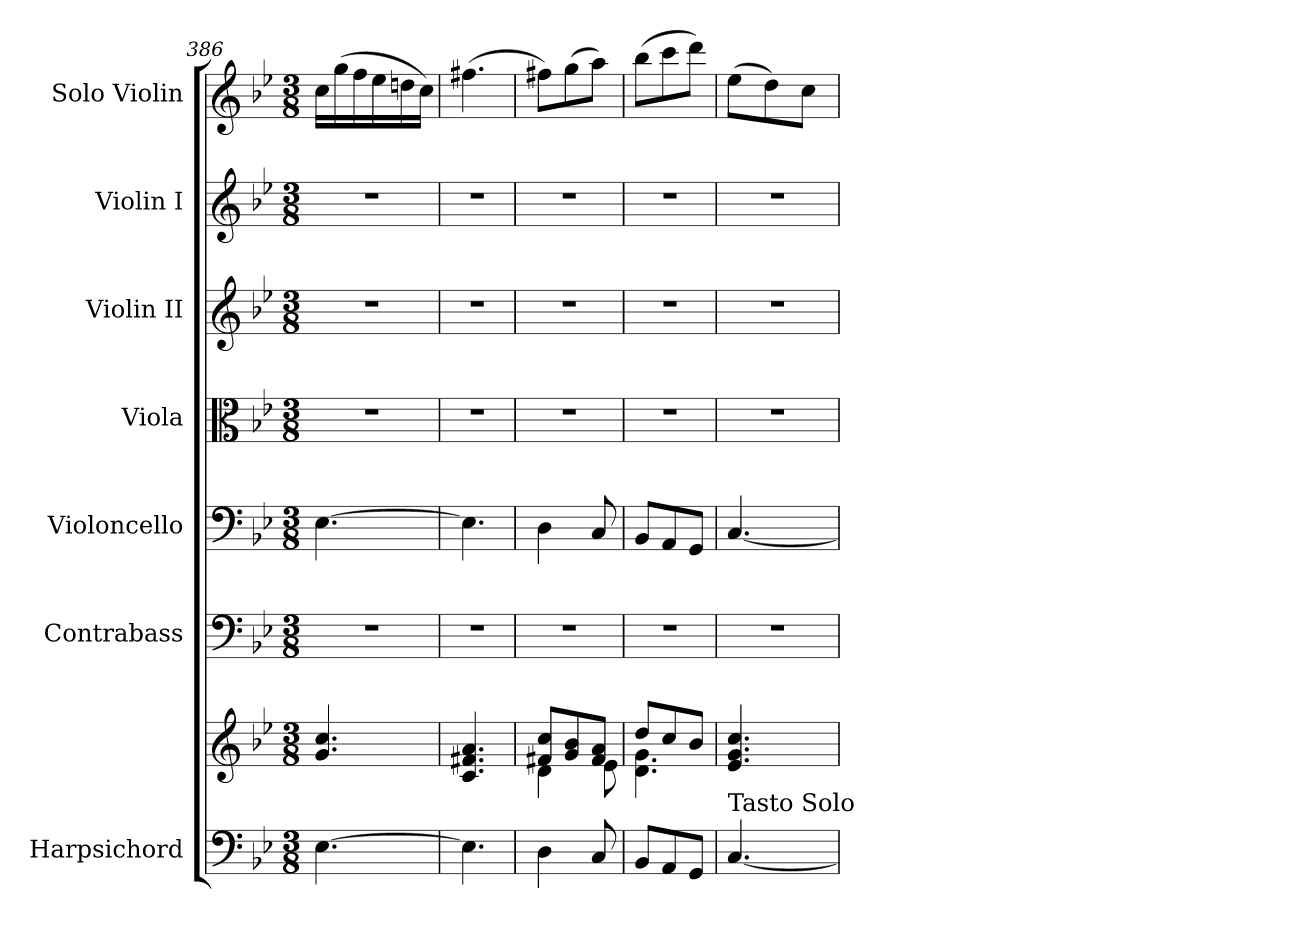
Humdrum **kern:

**kern	**kern	**kern	**kern	**kern	**kern	**kern	**kern
*part7	*part7	*part6	*part5	*part4	*part3	*part2	*part1
*staff8	*staff7	*staff6	*staff5	*staff4	*staff3	*staff2	*staff1
*I"Harpsichord	*	*I"Contrabass	*I"Violoncello	*I"Viola	*I"Violin II	*I"Violin I	*I"Solo Violin
*I'Hch.	*	*I'Cb.	*I'Vc.	*I'Vla.	*I'Vln. II	*I'Vln. I	*I'Vln.
*clefF4	*clefG2	*clefF4	*clefF4	*clefC3	*clefG2	*clefG2	*clefG2
*	*	*ITrd7c12	*	*	*	*	*
*k[b-e-]	*k[b-e-]	*k[b-e-]	*k[b-e-]	*k[b-e-]	*k[b-e-]	*k[b-e-]	*k[b-e-]
*M3/8	*M3/8	*M3/8	*M3/8	*M3/8	*M3/8	*M3/8	*M3/8
=386	=386	=386	=386	=386	=386	=386	=386
[4.E-\	4.g/ 4.cc/	4.r	[4.E-\	4.r	4.r	4.r	16cc\LL
.	.	.	.	.	.	.	(>16gg\
.	.	.	.	.	.	.	16ff\
.	.	.	.	.	.	.	16ee-\
.	.	.	.	.	.	.	16ddn\
.	.	.	.	.	.	.	16cc\JJ)
=387	=387	=387	=387	=387	=387	=387	=387
4.E-\]	4.c/ 4.f#X/ 4.a/	4.r	4.E-\]	4.r	4.r	4.r	(>4.ff#X\
=388	=388	=388	=388	=388	=388	=388	=388
*	*^	*	*	*	*	*	*
4D\	8f#X/ 8cc/L	4d\	4.r	4D\	4.r	4.r	4.r	8ff#X\L)
.	8g/ 8b-/	.	.	.	.	.	.	(>8gg\
8C/	8f#/ 8a/J	8e-\	.	8C/	.	.	.	8aa\J)
=389	=389	=389	=389	=389	=389	=389	=389	=389
8BB-/L	8dd/L	4.d\ 4.g\	4.r	8BB-/L	4.r	4.r	4.r	(>8bb-\L
8AA/	8cc/	.	.	8AA/	.	.	.	8ccc\
8GG/J	8b-/J	.	.	8GG/J	.	.	.	8ddd\J)
*	*v	*v	*	*	*	*	*	*
=390	=390	=390	=390	=390	=390	=390	=390
!LO:TX:a:t=Tasto Solo	!	!	!	!	!	!	!
[4.C/	4.e-/ 4.g/ 4.cc/	4.r	[4.C/	4.r	4.r	4.r	(>8ee-\L
.	.	.	.	.	.	.	8dd\)
.	.	.	.	.	.	.	8cc\J
=	=	=	=	=	=	=	=
*-	*-	*-	*-	*-	*-	*-	*-
